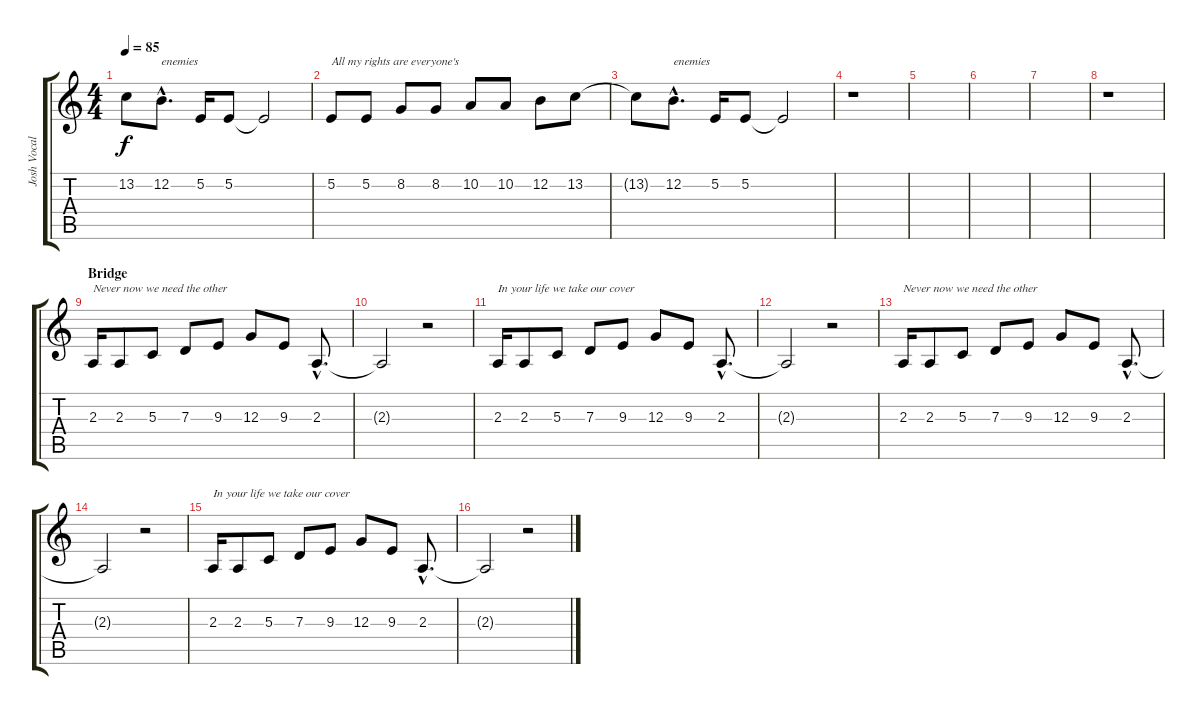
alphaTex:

\track ("Josh Vocals" "Josh Vocal") {instrument sopranosax}
\staff {score tabs}
\tuning (E4 B3 G3 D3 A2 E2) {hide}
\ts (4 4)
\tempo 85
\clef g2
\ks c
13.2{t}.8{dy f} 12.2{hac}.8{d txt "enemies"} 5.2.16 5.2.8 5.2{t}.2 |
5.2.8{txt "All my rights are everyone's"} 5.2.8 8.2.8 8.2.8 10.2.8 10.2.8 12.2.8 13.2.8 |
13.2{t}.8 12.2{hac}.8{d txt "enemies"} 5.2.16 5.2.8 5.2{t}.2 |
r.1 |
|
|
|
r.1 |
\section ("" "Bridge")
2.3.16{txt "Never now we need the other"} 2.3.8 5.3.8 7.3.8 9.3.8 12.3.8 9.3.8 2.3{hac}.8{d} |
2.3{t}.2 r.2 |
2.3.16{txt "In your life we take our cover"} 2.3.8 5.3.8 7.3.8 9.3.8 12.3.8 9.3.8 2.3{hac}.8{d} |
2.3{t}.2 r.2 |
2.3.16{txt "Never now we need the other"} 2.3.8 5.3.8 7.3.8 9.3.8 12.3.8 9.3.8 2.3{hac}.8{d} |
2.3{t}.2 r.2 |
2.3.16{txt "In your life we take our cover"} 2.3.8 5.3.8 7.3.8 9.3.8 12.3.8 9.3.8 2.3{hac}.8{d} |
2.3{t}.2 r.2
